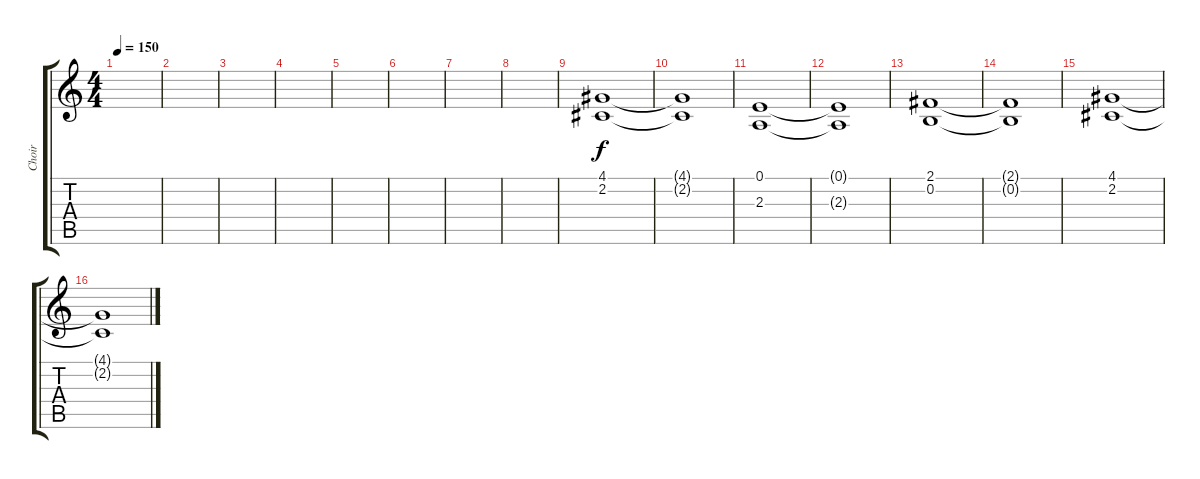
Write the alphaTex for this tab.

\track ("Choir" "Choir") {instrument choiraahs}
\staff {score tabs}
\tuning (E4 B3 G3 D3 A2 E2) {hide}
\ts (4 4)
\tempo 150
\clef g2
\ks c
|
|
|
|
|
|
|
|
(4.1 2.2).1 |
(4.1{t} 2.2{t}).1 |
(0.1 2.3).1 |
(0.1{t} 2.3{t}).1 |
(2.1 0.2).1 |
(2.1{t} 0.2{t}).1 |
(4.1 2.2).1 |
(4.1{t} 2.2{t}).1
